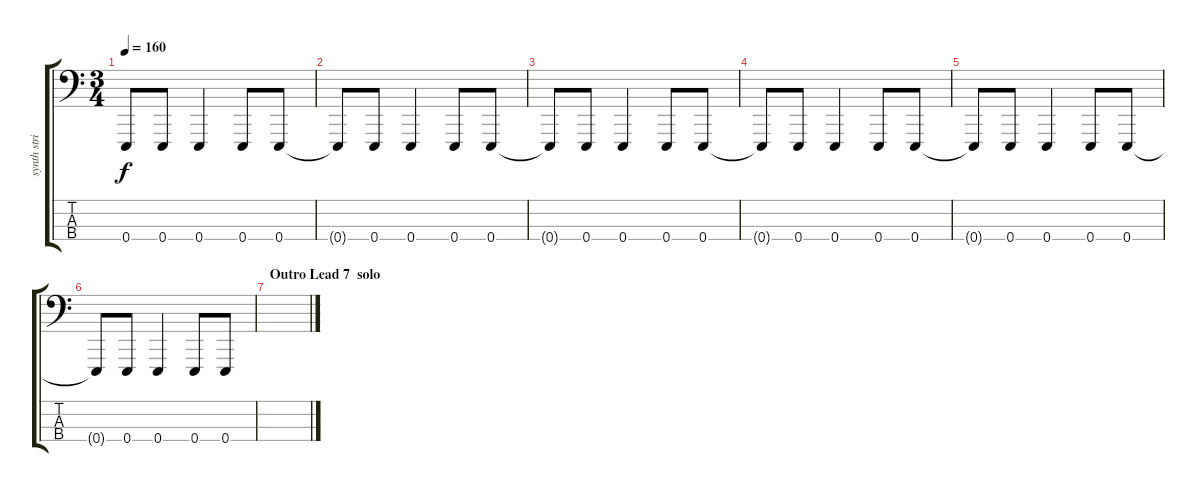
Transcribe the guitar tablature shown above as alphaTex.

\track ("synth string" "synth stri") {instrument synthstrings1}
\staff {score tabs}
\tuning (G2 D2 A1 E1) {hide}
\ts (3 4)
\tempo 160
\clef f4
\ks c
0.4{t}.8{dy f} 0.4.8 0.4.4 0.4.8 0.4.8 |
0.4{t}.8 0.4.8 0.4.4 0.4.8 0.4.8 |
0.4{t}.8 0.4.8 0.4.4 0.4.8 0.4.8 |
0.4{t}.8 0.4.8 0.4.4 0.4.8 0.4.8 |
0.4{t}.8{volume 0} 0.4.8 0.4.4 0.4.8 0.4.8 |
0.4{t}.8 0.4.8 0.4.4 0.4.8 0.4.8 |
\section ("" "Outro Lead 7  solo")
